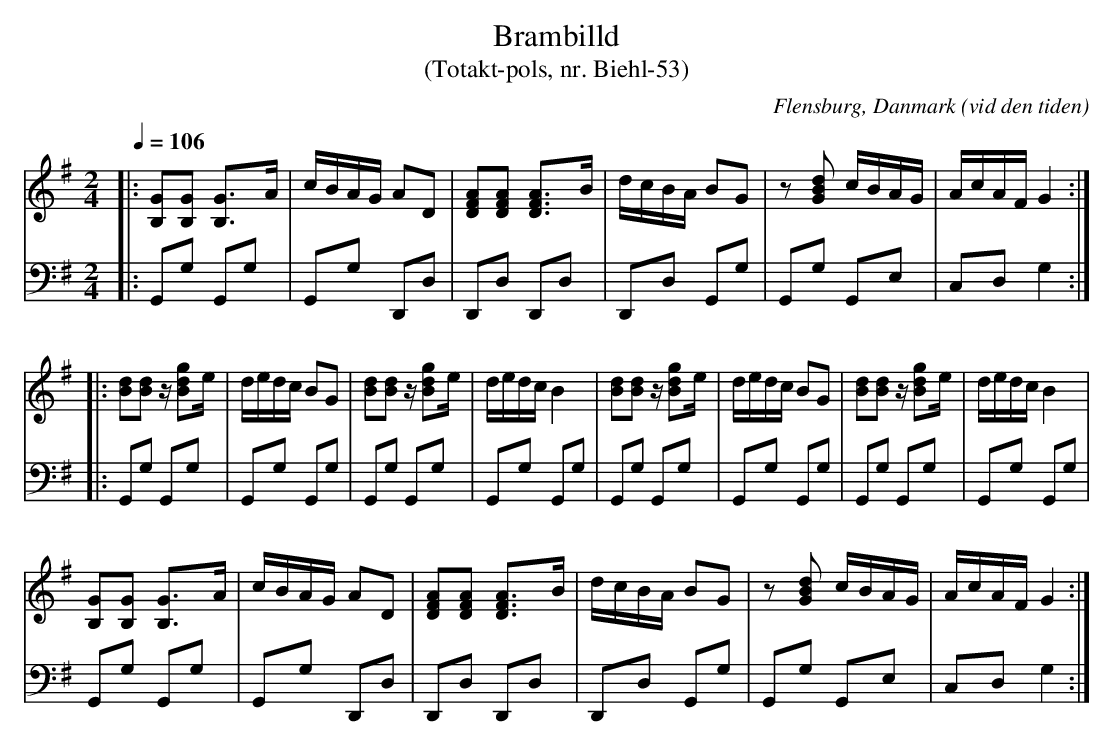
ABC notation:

X:1Biehl-53
T:Brambilld
T:(Totakt-pols, nr. Biehl-53)
O:Flensburg, Danmark (vid den tiden)
M:2/4
L:1/8
Q:1/4=106
K:G
V:1
|: [B,G][B,G] [B,G]>A | c/B/A/G/ AD | [DFA][DFA] [DFA]>B | d/c/B/A/ BG | z[GBd] c/B/A/G/ | A/c/A/F/ G2 :|
|: [Bd][Bd] z/[Bdg]e/ | d/e/d/c/ BG | [Bd][Bd] z/[Bdg]e/ | d/e/d/c/ B2 | [Bd][Bd] z/[Bdg]e/ | d/e/d/c/ BG | [Bd][Bd] z/[Bdg]e/ | d/e/d/c/ B2 |
[B,G][B,G] [B,G]>A | c/B/A/G/ AD | [DFA][DFA] [DFA]>B | d/c/B/A/ BG | z[GBd] c/B/A/G/ | A/c/A/F/ G2 :|
V:2 clef=bass
|: G,,G, G,,G, | G,,G, D,,D, | D,,D, D,,D, | D,,D, G,,G, | G,,G, G,,E, | C,D, G,2 :|
|: G,,G, G,,G, | G,,G, G,,G, | G,,G, G,,G, | G,,G, G,,G, | G,,G, G,,G, | G,,G, G,,G, | G,,G, G,,G, | G,,G, G,,G, |
G,,G, G,,G, | G,,G, D,,D, | D,,D, D,,D, | D,,D, G,,G, | G,,G, G,,E, | C,D, G,2  :|
